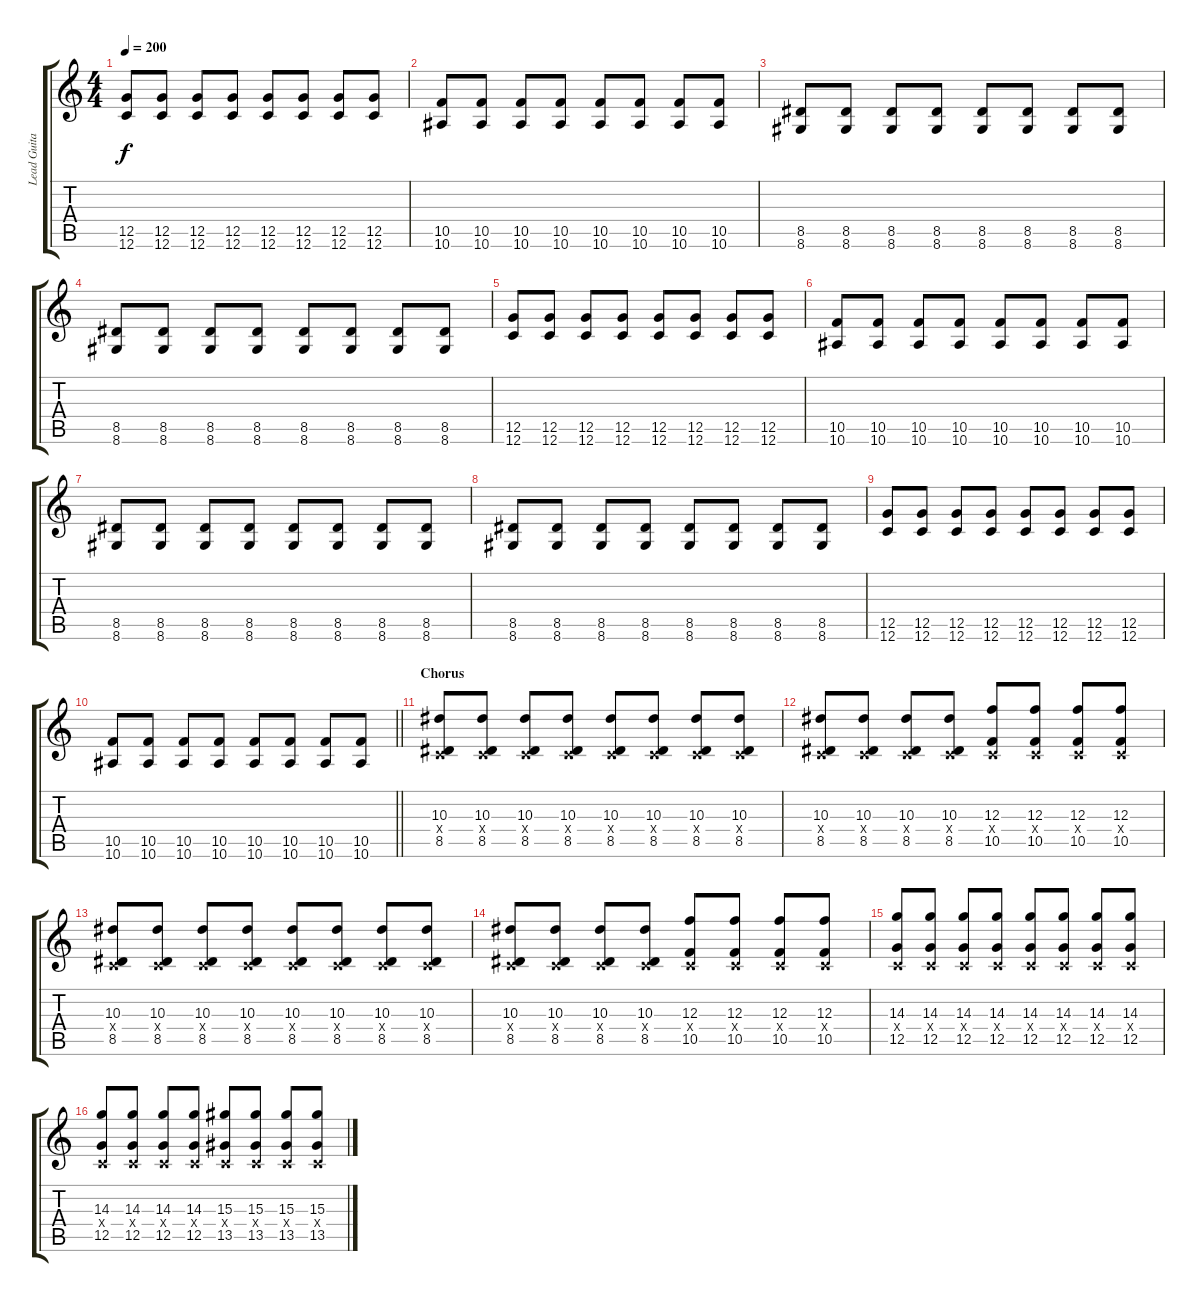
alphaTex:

\track ("Lead Guitar" "Lead Guita") {instrument distortionguitar}
\staff {score tabs}
\tuning (D4 A3 F3 C3 G2 C2) {hide}
\ts (4 4)
\tempo 200
\clef g2
\ks c
(12.5 12.6).8{dy f} (12.5 12.6).8 (12.5 12.6).8 (12.5 12.6).8 (12.5 12.6).8 (12.5 12.6).8 (12.5 12.6).8 (12.5 12.6).8 |
(10.5 10.6).8 (10.5 10.6).8 (10.5 10.6).8 (10.5 10.6).8 (10.5 10.6).8 (10.5 10.6).8 (10.5 10.6).8 (10.5 10.6).8 |
(8.5 8.6).8 (8.5 8.6).8 (8.5 8.6).8 (8.5 8.6).8 (8.5 8.6).8 (8.5 8.6).8 (8.5 8.6).8 (8.5 8.6).8 |
(8.5 8.6).8 (8.5 8.6).8 (8.5 8.6).8 (8.5 8.6).8 (8.5 8.6).8 (8.5 8.6).8 (8.5 8.6).8 (8.5 8.6).8 |
(12.5 12.6).8 (12.5 12.6).8 (12.5 12.6).8 (12.5 12.6).8 (12.5 12.6).8 (12.5 12.6).8 (12.5 12.6).8 (12.5 12.6).8 |
(10.5 10.6).8 (10.5 10.6).8 (10.5 10.6).8 (10.5 10.6).8 (10.5 10.6).8 (10.5 10.6).8 (10.5 10.6).8 (10.5 10.6).8 |
(8.5 8.6).8 (8.5 8.6).8 (8.5 8.6).8 (8.5 8.6).8 (8.5 8.6).8 (8.5 8.6).8 (8.5 8.6).8 (8.5 8.6).8 |
(8.5 8.6).8 (8.5 8.6).8 (8.5 8.6).8 (8.5 8.6).8 (8.5 8.6).8 (8.5 8.6).8 (8.5 8.6).8 (8.5 8.6).8 |
(12.5 12.6).8 (12.5 12.6).8 (12.5 12.6).8 (12.5 12.6).8 (12.5 12.6).8 (12.5 12.6).8 (12.5 12.6).8 (12.5 12.6).8 |
\barLineRight lightlight
(10.5 10.6).8 (10.5 10.6).8 (10.5 10.6).8 (10.5 10.6).8 (10.5 10.6).8 (10.5 10.6).8 (10.5 10.6).8 (10.5 10.6).8 |
\section ("" "Chorus")
(10.3 0.4{x} 8.5).8 (10.3 0.4{x} 8.5).8 (10.3 0.4{x} 8.5).8 (10.3 0.4{x} 8.5).8 (10.3 0.4{x} 8.5).8 (10.3 0.4{x} 8.5).8 (10.3 0.4{x} 8.5).8 (10.3 0.4{x} 8.5).8 |
(10.3 0.4{x} 8.5).8 (10.3 0.4{x} 8.5).8 (10.3 0.4{x} 8.5).8 (10.3 0.4{x} 8.5).8 (12.3 0.4{x} 10.5).8 (12.3 0.4{x} 10.5).8 (12.3 0.4{x} 10.5).8 (12.3 0.4{x} 10.5).8 |
(10.3 0.4{x} 8.5).8 (10.3 0.4{x} 8.5).8 (10.3 0.4{x} 8.5).8 (10.3 0.4{x} 8.5).8 (10.3 0.4{x} 8.5).8 (10.3 0.4{x} 8.5).8 (10.3 0.4{x} 8.5).8 (10.3 0.4{x} 8.5).8 |
(10.3 0.4{x} 8.5).8 (10.3 0.4{x} 8.5).8 (10.3 0.4{x} 8.5).8 (10.3 0.4{x} 8.5).8 (12.3 0.4{x} 10.5).8 (12.3 0.4{x} 10.5).8 (12.3 0.4{x} 10.5).8 (12.3 0.4{x} 10.5).8 |
(14.3 0.4{x} 12.5).8 (14.3 0.4{x} 12.5).8 (14.3 0.4{x} 12.5).8 (14.3 0.4{x} 12.5).8 (14.3 0.4{x} 12.5).8 (14.3 0.4{x} 12.5).8 (14.3 0.4{x} 12.5).8 (14.3 0.4{x} 12.5).8 |
(14.3 0.4{x} 12.5).8 (14.3 0.4{x} 12.5).8 (14.3 0.4{x} 12.5).8 (14.3 0.4{x} 12.5).8 (15.3 0.4{x} 13.5).8 (15.3 0.4{x} 13.5).8 (15.3 0.4{x} 13.5).8 (15.3 0.4{x} 13.5).8
